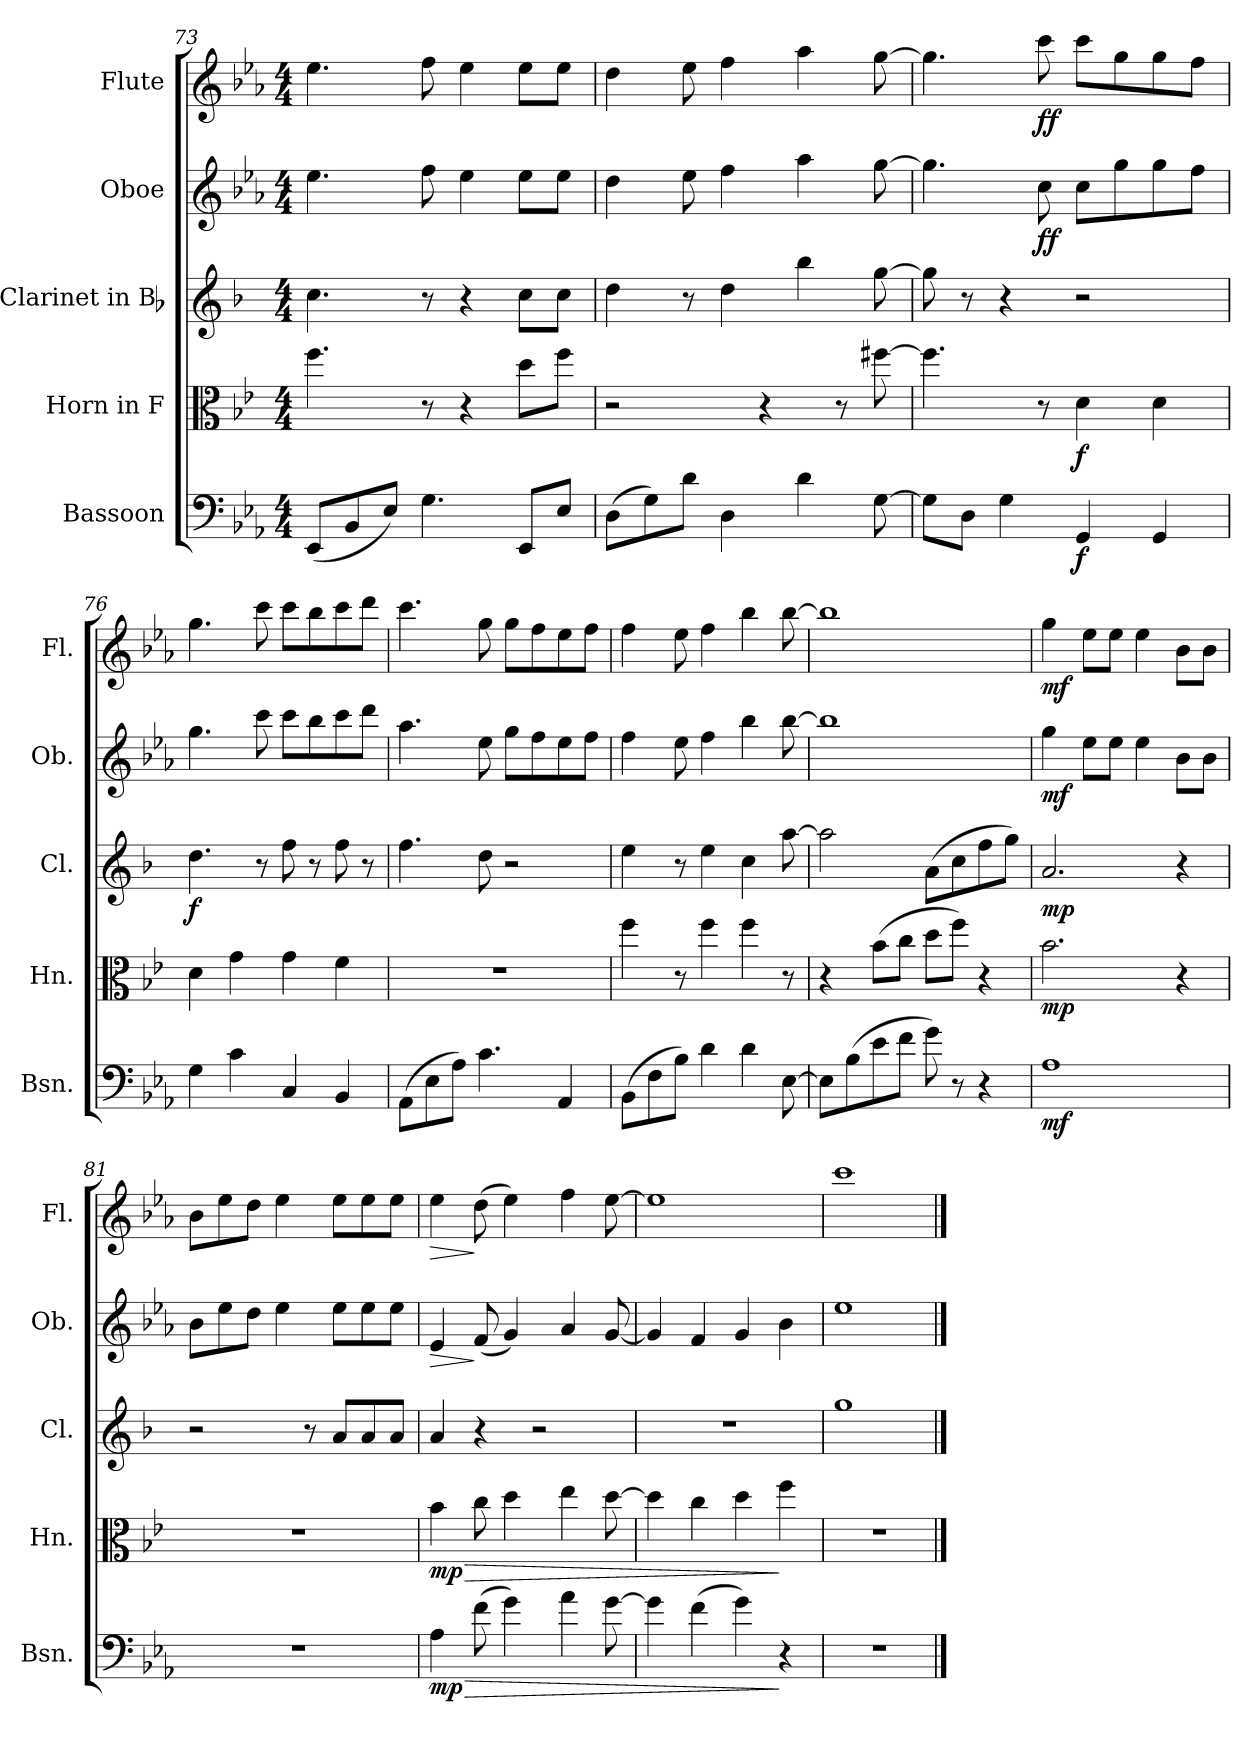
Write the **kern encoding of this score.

**kern	**dynam	**kern	**dynam	**kern	**dynam	**kern	**dynam	**kern	**dynam
*part5	*part5	*part4	*part4	*part3	*part3	*part2	*part2	*part1	*part1
*staff5	*staff5	*staff4	*staff4	*staff3	*staff3	*staff2	*staff2	*staff1	*staff1
*I"Bassoon	*	*I"Horn in F	*	*I"Clarinet in Bb	*	*I"Oboe	*	*I"Flute	*
*I'Bsn.	*	*I'Hn.	*	*I'Cl.	*	*I'Ob.	*	*I'Fl.	*
*clefF4	*	*clefC3	*	*clefG2	*	*clefG2	*	*clefG2	*
*	*	*ITrd4c7	*	*ITrd1c2	*	*	*	*	*
*k[b-e-a-]	*	*k[b-e-a-]	*	*k[b-e-a-]	*	*k[b-e-a-]	*	*k[b-e-a-]	*
*E-:	*	*E-:	*	*E-:	*	*E-:	*	*E-:	*
*M4/4	*	*M4/4	*	*M4/4	*	*M4/4	*	*M4/4	*
=73	=73	=73	=73	=73	=73	=73	=73	=73	=73
(8EE-i/L	.	4.b-i\	.	4.b-i\	.	4.ee-i\	.	4.ee-i\	.
8BB-i/	.	.	.	.	.	.	.	.	.
8E-i/J)	.	.	.	.	.	.	.	.	.
4.Gi\	.	8r	.	8r	.	8ffi\	.	8ffi\	.
.	.	4r	.	4r	.	4ee-i\	.	4ee-i\	.
8EE-i/L	.	8gi\L	.	8b-i\L	.	8ee-i\L	.	8ee-i\L	.
8E-i/J	.	8b-i\J	.	8b-i\J	.	8ee-i\J	.	8ee-i\J	.
!!LO:LB:g=z
=74	=74	=74	=74	=74	=74	=74	=74	=74	=74
(8Di\L	.	2r	.	4cci\	.	4ddi\	.	4ddi\	.
8Gi\)	.	.	.	.	.	.	.	.	.
8di\J	.	.	.	8r	.	8ee-i\	.	8ee-i\	.
4Di\	.	.	.	4cci\	.	4ffi\	.	4ffi\	.
.	.	4r	.	.	.	.	.	.	.
4di\	.	.	.	4aa-i\	.	4aa-i\	.	4aa-i\	.
.	.	8r	.	.	.	.	.	.	.
[8Gi\	.	[8bni\	.	[8ffi\	.	[8ggi\	.	[8ggi\	.
=75	=75	=75	=75	=75	=75	=75	=75	=75	=75
8Gi\L]	.	4.bi\]	.	8ffi\]	.	4.ggi\]	.	4.ggi\]	.
8Di\J	.	.	.	8r	.	.	.	.	.
4Gi\	.	.	.	4r	.	.	.	.	.
.	.	8r	.	.	.	8cci\	ff	8ccci\	ff
4GGi/	f	4Gi\	f	2r	.	8cci\L	.	8ccci\L	.
.	.	.	.	.	.	8ggi\	.	8ggi\	.
4GGi/	.	4Gi\	.	.	.	8ggi\	.	8ggi\	.
.	.	.	.	.	.	8ffi\J	.	8ffi\J	.
=76	=76	=76	=76	=76	=76	=76	=76	=76	=76
4Gi\	.	4Gi\	.	4.cci\	f	4.ggi\	.	4.ggi\	.
4ci\	.	4ci\	.	.	.	.	.	.	.
.	.	.	.	8r	.	8ccci\	.	8ccci\	.
4Ci/	.	4ci\	.	8ee-i\	.	8ccci\L	.	8ccci\L	.
.	.	.	.	8r	.	8bb-i\	.	8bb-i\	.
4BB-i/	.	4B-i\	.	8ee-i\	.	8ccci\	.	8ccci\	.
.	.	.	.	8r	.	8dddi\J	.	8dddi\J	.
=77	=77	=77	=77	=77	=77	=77	=77	=77	=77
(8AA-i\L	.	1r	.	4.ee-i\	.	4.aa-i\	.	4.ccci\	.
8E-i\	.	.	.	.	.	.	.	.	.
8A-i\J)	.	.	.	.	.	.	.	.	.
4.ci\	.	.	.	8cci\	.	8ee-i\	.	8ggi\	.
.	.	.	.	2r	.	8ggi\L	.	8ggi\L	.
.	.	.	.	.	.	8ffi\	.	8ffi\	.
4AA-i/	.	.	.	.	.	8ee-i\	.	8ee-i\	.
.	.	.	.	.	.	8ffi\J	.	8ffi\J	.
!!LO:PB:g=z
=78	=78	=78	=78	=78	=78	=78	=78	=78	=78
(8BB-i\L	.	4b-i\	.	4ddi\	.	4ffi\	.	4ffi\	.
8Fi\	.	.	.	.	.	.	.	.	.
8B-i\J)	.	8r	.	8r	.	8ee-i\	.	8ee-i\	.
4di\	.	4b-i\	.	4ddi\	.	4ffi\	.	4ffi\	.
4di\	.	4b-i\	.	4b-i\	.	4bb-i\	.	4bb-i\	.
[8E-i\	.	8r	.	[8ggi\	.	[8bb-i\	.	[8bb-i\	.
=79	=79	=79	=79	=79	=79	=79	=79	=79	=79
8E-i\L]	.	4r	.	2ggi\]	.	1bb-i]	.	1bb-i]	.
(8B-i\	.	.	.	.	.	.	.	.	.
8e-i\	.	(8e-i\L	.	.	.	.	.	.	.
8fi\J	.	8fi\J	.	.	.	.	.	.	.
8gi\)	.	8gi\L	.	(8gi\L	.	.	.	.	.
8r	.	8b-i\J)	.	8b-i\	.	.	.	.	.
4r	.	4r	.	8ee-i\	.	.	.	.	.
.	.	.	.	8ffi\J)	.	.	.	.	.
=80	=80	=80	=80	=80	=80	=80	=80	=80	=80
1A-i	mf	2.e-i\	mp	2.gi/	mp	4ggi\	mf	4ggi\	mf
.	.	.	.	.	.	8ee-i\L	.	8ee-i\L	.
.	.	.	.	.	.	8ee-i\J	.	8ee-i\J	.
.	.	.	.	.	.	4ee-i\	.	4ee-i\	.
.	.	4r	.	4r	.	8b-i\L	.	8b-i\L	.
.	.	.	.	.	.	8b-i\J	.	8b-i\J	.
!!LO:LB:g=z
=81	=81	=81	=81	=81	=81	=81	=81	=81	=81
1r	.	1r	.	2r	.	8b-i\L	.	8b-i\L	.
.	.	.	.	.	.	8ee-i\	.	8ee-i\	.
.	.	.	.	.	.	8ddi\J	.	8ddi\J	.
.	.	.	.	.	.	4ee-i\	.	4ee-i\	.
.	.	.	.	8r	.	.	.	.	.
.	.	.	.	8gi/L	.	8ee-i\L	.	8ee-i\L	.
.	.	.	.	8gi/	.	8ee-i\	.	8ee-i\	.
.	.	.	.	8gi/J	.	8ee-i\J	.	8ee-i\J	.
=82	=82	=82	=82	=82	=82	=82	=82	=82	=82
!	!LO:HP:b	!	!LO:HP:b	!	!	!	!LO:HP:b	!	!LO:HP:b
4A-i\	> mp	4e-i\	> mp	4gi/	.	4e-i/	>	4ee-i\	>
(8fi\	.	8fi\	.	4r	.	(8fi/	]	(8ddi\	]
4gi\)	.	4gi\	.	.	.	4gi/)	.	4ee-i\)	.
.	.	.	.	2r	.	.	.	.	.
4a-i\	.	4a-i\	.	.	.	4a-i/	.	4ffi\	.
[8gi\	.	[8gi\	.	.	.	[8gi/	.	[8ee-i\	.
=83	=83	=83	=83	=83	=83	=83	=83	=83	=83
4gi\]	.	4gi\]	.	1r	.	4gi/]	.	1ee-i]	.
(4fi\	.	4fi\	.	.	.	4fi/	.	.	.
4gi\)	.	4gi\	.	.	.	4gi/	.	.	.
4r	]	4b-i\	]	.	.	4b-i\	.	.	.
=84	=84	=84	=84	=84	=84	=84	=84	=84	=84
1r	.	1r	.	1ffi	.	1ee-i	.	1ccci	.
==	==	==	==	==	==	==	==	==	==
*-	*-	*-	*-	*-	*-	*-	*-	*-	*-
